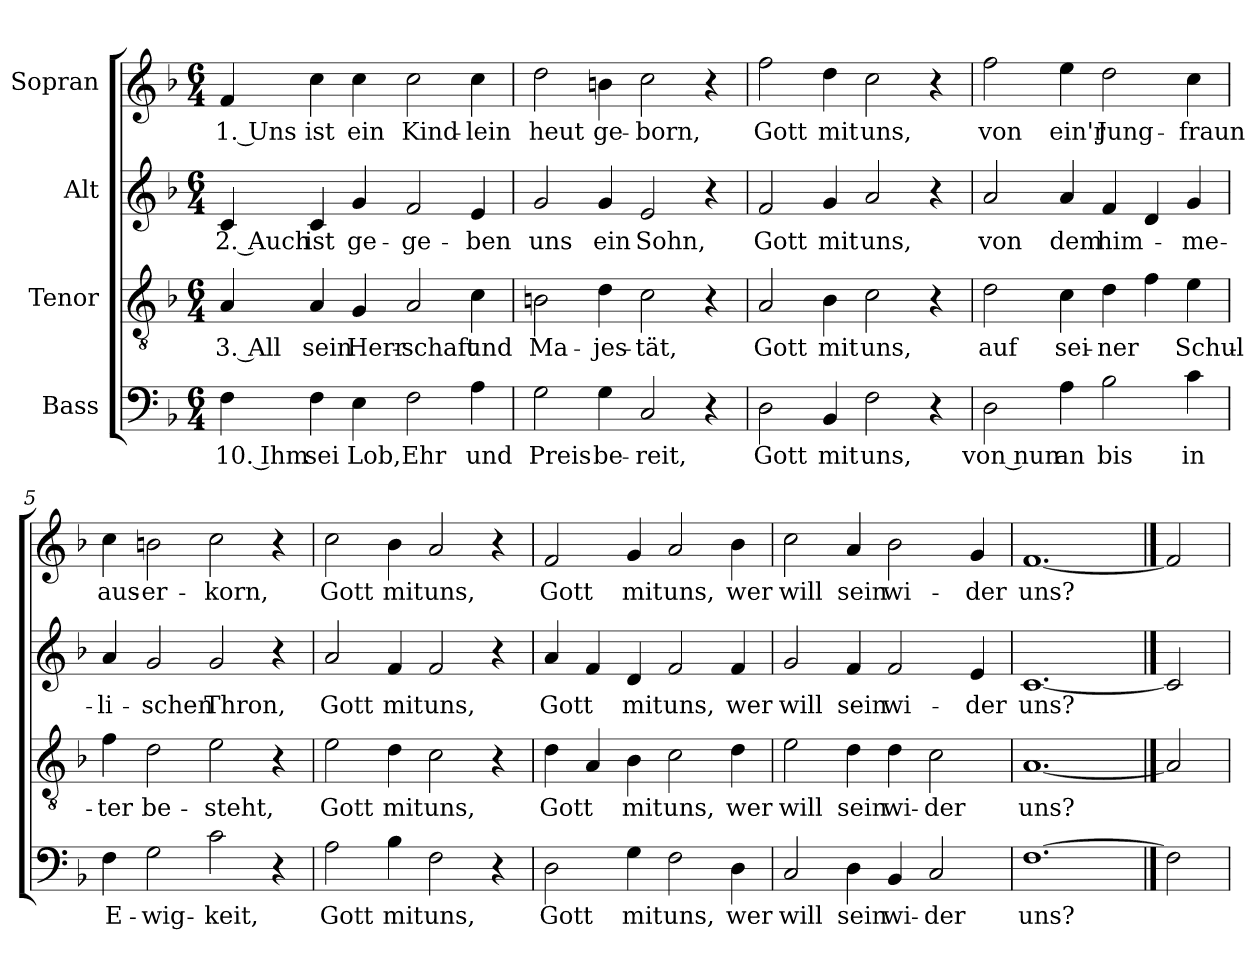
**kern	**text	**kern	**text	**kern	**text	**kern	**text
*part4	*part4	*part3	*part3	*part2	*part2	*part1	*part1
*staff4	*staff4	*staff3	*staff3	*staff2	*staff2	*staff1	*staff1
*I"Bass	*	*I"Tenor	*	*I"Alt	*	*I"Sopran	*
*clefF4	*	*clefGv2	*	*clefG2	*	*clefG2	*
*k[b-]	*	*k[b-]	*	*k[b-]	*	*k[b-]	*
*M6/4	*	*M6/4	*	*M6/4	*	*M6/4	*
=1	=1	=1	=1	=1	=1	=1	=1
4F\	10. Ihm	4A/	3. All	4c/	2. Auch	4f/	1. Uns
4F\	sei	4A/	sein	4c/	ist	4cc\	ist
4E\	Lob,	4G/	Herr-	4g/	ge-	4cc\	ein
2F\	Ehr	2A/	-schaft	2f/	-ge-	2cc\	Kind-
4A\	und	4c\	und	4e/	-ben	4cc\	-lein
=2	=2	=2	=2	=2	=2	=2	=2
2G\	Preis	2Bn\	Ma-	2g/	uns	2dd\	heut
4G\	be-	4d\	-jes-	4g/	ein	4bn\	ge-
2C/	-reit,	2c\	-tät,	2e/	Sohn,	2cc\	-born,
4r	.	4r	.	4r	.	4r	.
=3	=3	=3	=3	=3	=3	=3	=3
2D\	Gott	2A/	Gott	2f/	Gott	2ff\	Gott
4BB-/	mit	4B-\	mit	4g/	mit	4dd\	mit
2F\	uns,	2c\	uns,	2a/	uns,	2cc\	uns,
4r	.	4r	.	4r	.	4r	.
!!LO:LB:g=z
=4	=4	=4	=4	=4	=4	=4	=4
2D\	von nun	2d\	auf	2a/	von	2ff\	von
4A\	an	4c\	sei-	4a/	dem	4ee\	-ein'r
2B-\	bis	4d\	-ner	4f/	him-	2dd\	Jung-
.	.	4f\	.	4d/	.	.	.
4c\	in	4e\	Schul-	4g/	-me-	4cc\	-fraun
=5	=5	=5	=5	=5	=5	=5	=5
4F\	E-	4f\	-ter	4a/	-li-	4cc\	aus-
2G\	-wig-	2d\	be-	2g/	-schen	2bn\	-er-
2c\	-keit,	2e\	-steht,	2g/	Thron,	2cc\	-korn,
4r	.	4r	.	4r	.	4r	.
=6	=6	=6	=6	=6	=6	=6	=6
2A\	Gott	2e\	Gott	2a/	Gott	2cc\	Gott
4B-\	mit	4d\	mit	4f/	mit	4b-\	mit
2F\	uns,	2c\	uns,	2f/	uns,	2a/	uns,
4r	.	4r	.	4r	.	4r	.
!!LO:LB:g=z
=7	=7	=7	=7	=7	=7	=7	=7
2D\	Gott	4d\	Gott	4a/	Gott	2f/	Gott
.	.	4A/	.	4f/	.	.	.
4G\	mit	4B-\	mit	4d/	mit	4g/	mit
2F\	uns,	2c\	uns,	2f/	uns,	2a/	uns,
4D\	wer	4d\	wer	4f/	wer	4b-\	wer
=8	=8	=8	=8	=8	=8	=8	=8
2C/	will	2e\	will	2g/	will	2cc\	will
4D\	sein	4d\	sein	4f/	sein	4a/	sein
4BB-/	wi-	4d\	wi-	2f/	wi-	2b-\	wi-
2C/	-der	2c\	-der	.	.	.	.
.	.	.	.	4e/	-der	4g/	-der
=9	=9	=9	=9	=9	=9	=9	=9
[1.F	uns?	[1.A	uns?	[1.c	uns?	[1.f	uns?
==10	==10	==10	==10	==10	==10	==10	==10
2F]	.	2A]	.	2c]	.	2f]	.
=	=	=	=	=	=	=	=
*-	*-	*-	*-	*-	*-	*-	*-
